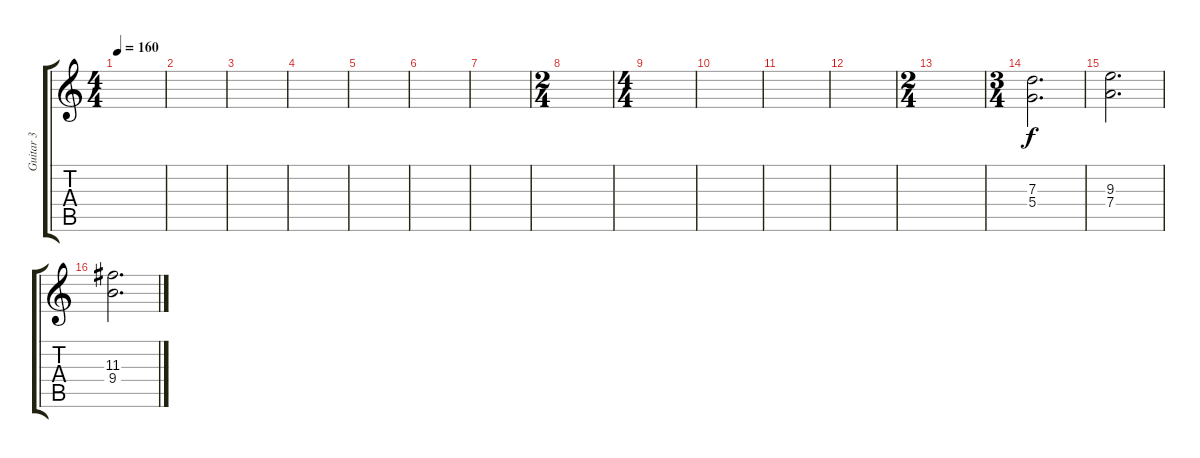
\track ("Guitar 3" "Guitar 3") {instrument overdrivenguitar}
\staff {score tabs}
\tuning (E4 B3 G3 D3 A2 E2) {hide}
\ts (4 4)
\tempo 160
\clef g2
\ks c
|
|
|
|
|
|
|
\ts (2 4)
|
\ts (4 4)
|
|
|
|
\ts (2 4)
|
\ts (3 4)
(7.3 5.4).2{d} |
(9.3 7.4).2{d} |
(11.3 9.4).2{d}
